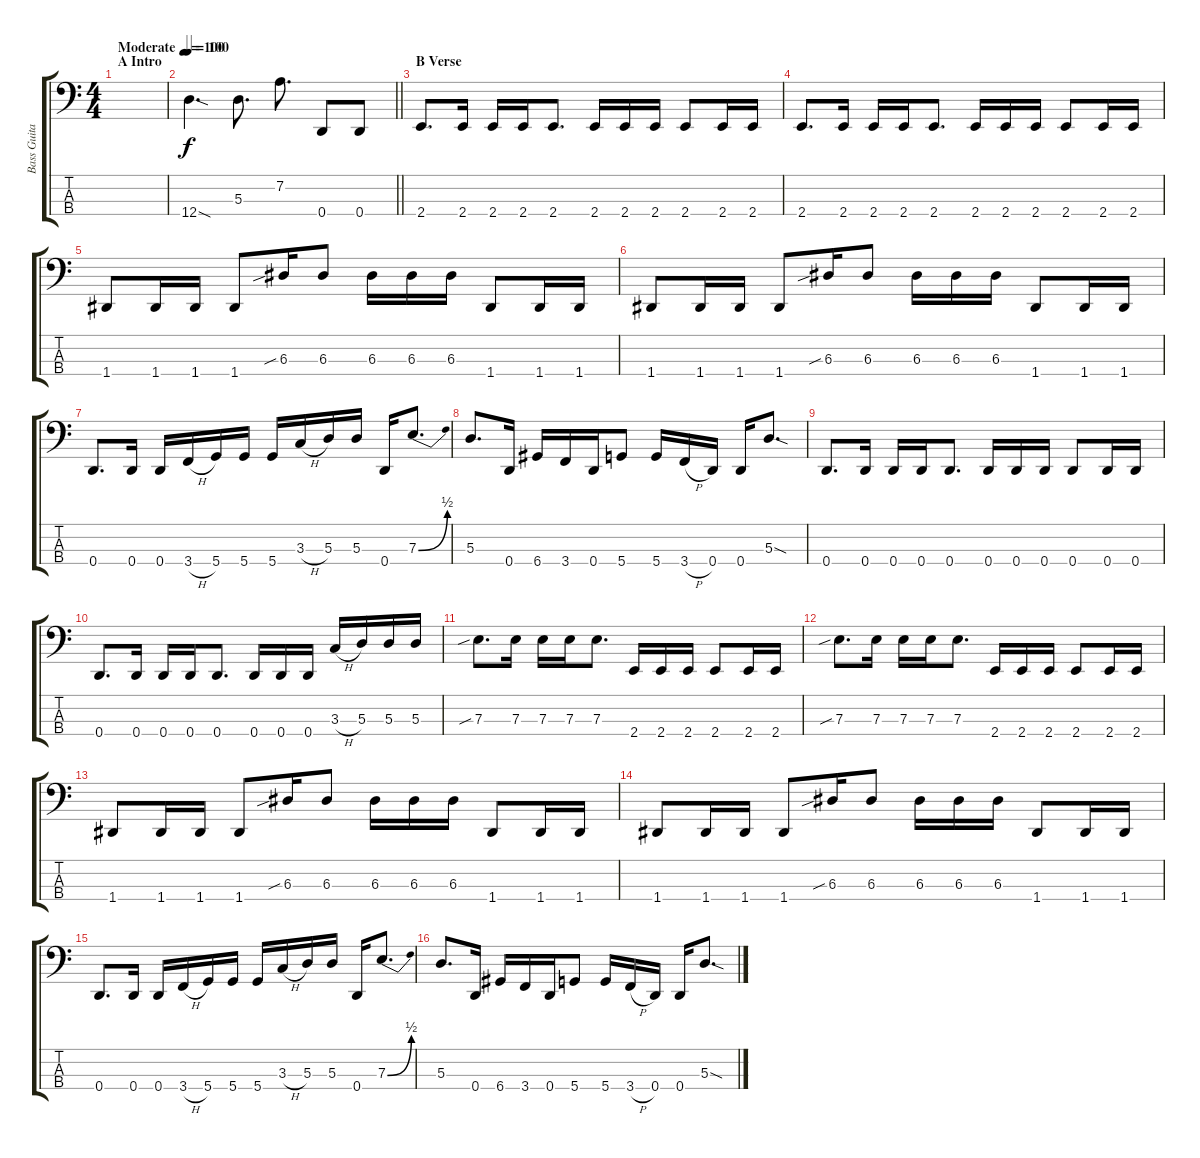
\track ("Bass Guitar" "Bass Guita") {instrument electricbassfinger}
\staff {score tabs}
\tuning (G2 D2 A1 D1) {hide}
\ts (4 4)
\section ("" "A Intro")
\tempo (100 "Moderate")
\clef f4
\ks c
|
\tempo 100
\barLineRight lightlight
12.4{sod}.4{d} 5.3.8{d} 7.2.8{d} 0.4.8 0.4.8 |
\section ("" "B Verse")
2.4.8{d} 2.4.16 2.4.16 2.4.16 2.4.8{d} 2.4.16 2.4.16 2.4.16 2.4.8 2.4.16 2.4.16 |
2.4.8{d} 2.4.16 2.4.16 2.4.16 2.4.8{d} 2.4.16 2.4.16 2.4.16 2.4.8 2.4.16 2.4.16 |
1.4.8 1.4.16 1.4.16 1.4.8 6.3{sib}.16 6.3.8 6.3.16 6.3.16 6.3.16 1.4.8 1.4.16 1.4.16 |
1.4.8 1.4.16 1.4.16 1.4.8 6.3{sib}.16 6.3.8 6.3.16 6.3.16 6.3.16 1.4.8 1.4.16 1.4.16 |
0.4.8{d} 0.4.16 0.4.16 3.4{h}.16 5.4.16 5.4.16 5.4.16 3.3{h}.16 5.3.16 5.3.16 0.4.16 7.3{be (bend 0 0 60 2)}.8{d} |
5.3.8{d} 0.4.16 6.4.16 3.4.16 0.4.16 5.4.8 5.4.16 3.4{h}.16 0.4.16 0.4.16 5.3{sod}.8{d} |
0.4.8{d} 0.4.16 0.4.16 0.4.16 0.4.8{d} 0.4.16 0.4.16 0.4.16 0.4.8 0.4.16 0.4.16 |
0.4.8{d} 0.4.16 0.4.16 0.4.16 0.4.8{d} 0.4.16 0.4.16 0.4.16 3.3{h}.16 5.3.16 5.3.16 5.3.16 |
7.3{sib}.8{d} 7.3.16 7.3.16 7.3.16 7.3.8{d} 2.4.16 2.4.16 2.4.16 2.4.8 2.4.16 2.4.16 |
7.3{sib}.8{d} 7.3.16 7.3.16 7.3.16 7.3.8{d} 2.4.16 2.4.16 2.4.16 2.4.8 2.4.16 2.4.16 |
1.4.8 1.4.16 1.4.16 1.4.8 6.3{sib}.16 6.3.8 6.3.16 6.3.16 6.3.16 1.4.8 1.4.16 1.4.16 |
1.4.8 1.4.16 1.4.16 1.4.8 6.3{sib}.16 6.3.8 6.3.16 6.3.16 6.3.16 1.4.8 1.4.16 1.4.16 |
0.4.8{d} 0.4.16 0.4.16 3.4{h}.16 5.4.16 5.4.16 5.4.16 3.3{h}.16 5.3.16 5.3.16 0.4.16 7.3{be (bend 0 0 60 2)}.8{d} |
5.3.8{d} 0.4.16 6.4.16 3.4.16 0.4.16 5.4.8 5.4.16 3.4{h}.16 0.4.16 0.4.16 5.3{sod}.8{d}
